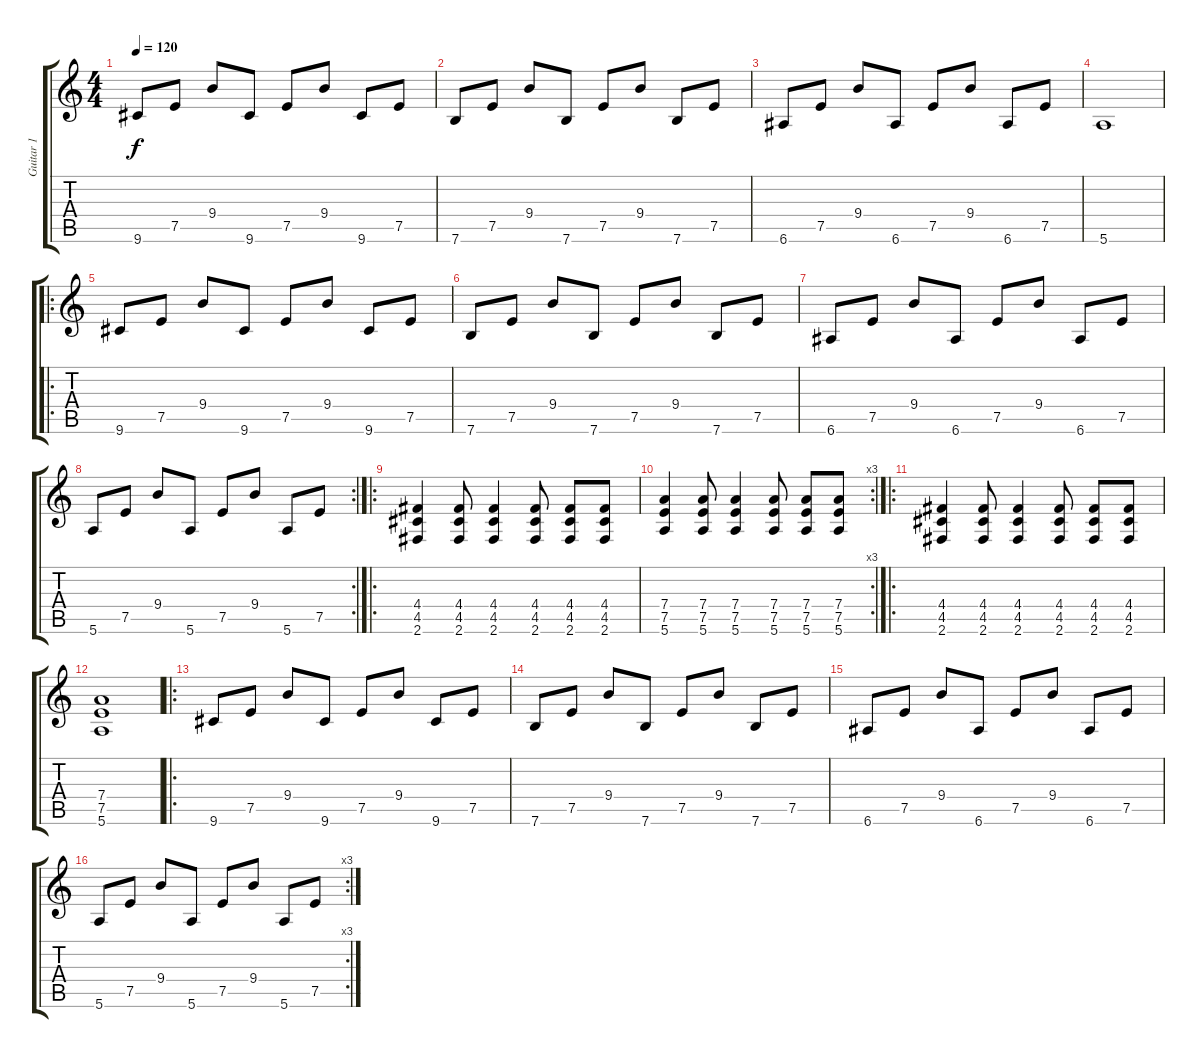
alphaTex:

\track ("Guitar 1" "Guitar 1") {instrument acousticguitarsteel}
\staff {score tabs}
\tuning (E4 B3 G3 D3 A2 E2) {hide}
\ts (4 4)
\tempo 120
\clef g2
\ks c
9.6.8{dy f instrument acousticguitarsteel} 7.5.8 9.4.8 9.6.8 7.5.8 9.4.8 9.6.8 7.5.8 |
7.6.8 7.5.8 9.4.8 7.6.8 7.5.8 9.4.8 7.6.8 7.5.8 |
6.6.8 7.5.8 9.4.8 6.6.8 7.5.8 9.4.8 6.6.8 7.5.8 |
5.6.1 |
\ro
9.6.8 7.5.8 9.4.8 9.6.8 7.5.8 9.4.8 9.6.8 7.5.8 |
7.6.8 7.5.8 9.4.8 7.6.8 7.5.8 9.4.8 7.6.8 7.5.8 |
6.6.8 7.5.8 9.4.8 6.6.8 7.5.8 9.4.8 6.6.8 7.5.8 |
\rc 2
5.6.8 7.5.8 9.4.8 5.6.8 7.5.8 9.4.8 5.6.8 7.5.8 |
\ro
(4.4 4.5 2.6).4 (4.4 4.5 2.6).8 (4.4 4.5 2.6).4 (4.4 4.5 2.6).8 (4.4 4.5 2.6).8 (4.4 4.5 2.6).8 |
\rc 3
(7.4 7.5 5.6).4 (7.4 7.5 5.6).8 (7.4 7.5 5.6).4 (7.4 7.5 5.6).8 (7.4 7.5 5.6).8 (7.4 7.5 5.6).8 |
\ro
(4.4 4.5 2.6).4 (4.4 4.5 2.6).8 (4.4 4.5 2.6).4 (4.4 4.5 2.6).8 (4.4 4.5 2.6).8 (4.4 4.5 2.6).8 |
(7.4 7.5 5.6).1 |
\ro
9.6.8 7.5.8 9.4.8 9.6.8 7.5.8 9.4.8 9.6.8 7.5.8 |
7.6.8 7.5.8 9.4.8 7.6.8 7.5.8 9.4.8 7.6.8 7.5.8 |
6.6.8 7.5.8 9.4.8 6.6.8 7.5.8 9.4.8 6.6.8 7.5.8 |
\rc 3
5.6.8 7.5.8 9.4.8 5.6.8 7.5.8 9.4.8 5.6.8 7.5.8
